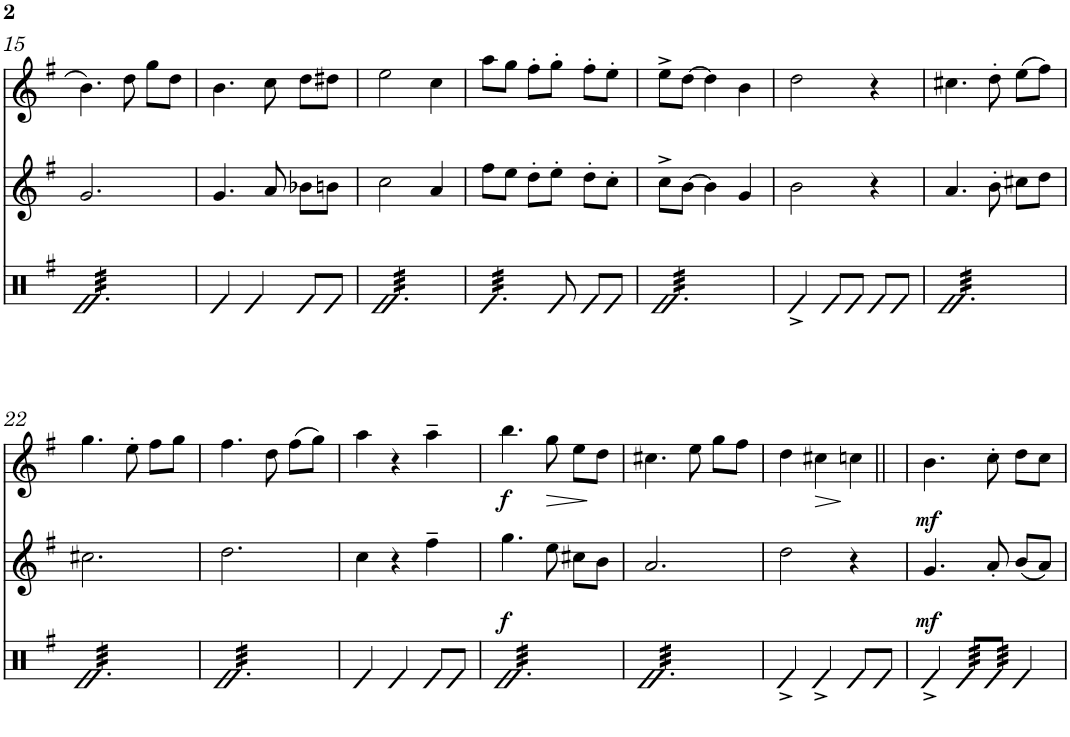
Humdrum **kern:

**kern	**dynam	**kern	**dynam	**kern	**dynam
*part3	*part3	*part2	*part2	*part1	*part1
*staff3	*staff3	*staff2	*staff2	*staff1	*staff1
*I"Timbal	*	*I"Gralla 2	*	*I"Gralla 1	*
!!LO:PB:g=z
*clefX	*	*clefG2	*	*clefG2	*
*	*	*Trd8c14	*	*	*
*k[f#]	*	*k[f#]	*	*k[f#]	*
*M3/4	*	*M3/4	*	*M3/4	*
=15	=15	=15	=15	=15	=15
*tremolo	*	*	*	*	*
32e/LLL	.	2.g/	.	4.b\	.
32e/	.	.	.	.	.
32e/	.	.	.	.	.
32e/	.	.	.	.	.
32e/	.	.	.	.	.
32e/	.	.	.	.	.
32e/	.	.	.	.	.
32e/	.	.	.	.	.
32e/	.	.	.	.	.
32e/	.	.	.	.	.
32e/	.	.	.	.	.
32e/	.	.	.	.	.
32e/	.	.	.	8dd\	.
32e/	.	.	.	.	.
32e/	.	.	.	.	.
32e/	.	.	.	.	.
32e/	.	.	.	8gg\L	.
32e/	.	.	.	.	.
32e/	.	.	.	.	.
32e/	.	.	.	.	.
32e/	.	.	.	8dd\J	.
32e/	.	.	.	.	.
32e/	.	.	.	.	.
32e/JJJ	.	.	.	.	.
*Xtremolo	*	*	*	*	*
=16	=16	=16	=16	=16	=16
4e/	.	4.g/	.	4.b\	.
4e/	.	.	.	.	.
.	.	8a/	.	8cc\	.
8e/L	.	8b-X\L	.	8dd\L	.
8e/J	.	8bn\J	.	8dd#X\J	.
=17	=17	=17	=17	=17	=17
*tremolo	*	*	*	*	*
32e/LLL	.	2cc\	.	2ee\	.
32e/	.	.	.	.	.
32e/	.	.	.	.	.
32e/	.	.	.	.	.
32e/	.	.	.	.	.
32e/	.	.	.	.	.
32e/	.	.	.	.	.
32e/	.	.	.	.	.
32e/	.	.	.	.	.
32e/	.	.	.	.	.
32e/	.	.	.	.	.
32e/	.	.	.	.	.
32e/	.	.	.	.	.
32e/	.	.	.	.	.
32e/	.	.	.	.	.
32e/	.	.	.	.	.
32e/	.	4a/	.	4cc\	.
32e/	.	.	.	.	.
32e/	.	.	.	.	.
32e/	.	.	.	.	.
32e/	.	.	.	.	.
32e/	.	.	.	.	.
32e/	.	.	.	.	.
32e/JJJ	.	.	.	.	.
=18	=18	=18	=18	=18	=18
32e/LLL	.	8ff#\L	.	8aa\L	.
32e/	.	.	.	.	.
32e/	.	.	.	.	.
32e/	.	.	.	.	.
32e/	.	8ee\J	.	8gg\J	.
32e/	.	.	.	.	.
32e/	.	.	.	.	.
32e/	.	.	.	.	.
32e/	.	8dd'\L	.	8ff#'\L	.
32e/	.	.	.	.	.
32e/	.	.	.	.	.
32e/JJJ	.	.	.	.	.
*Xtremolo	*	*	*	*	*
8e/	.	8ee'\J	.	8gg'\J	.
8e/L	.	8dd'\L	.	8ff#'\L	.
8e/J	.	8cc'\J	.	8ee'\J	.
=19	=19	=19	=19	=19	=19
*tremolo	*	*	*	*	*
32e/LLL	.	8cc^\L	.	8ee^\L	.
32e/	.	.	.	.	.
32e/	.	.	.	.	.
32e/	.	.	.	.	.
32e/	.	[8b\J	.	[8dd\J	.
32e/	.	.	.	.	.
32e/	.	.	.	.	.
32e/	.	.	.	.	.
32e/	.	4b\]	.	4dd\]	.
32e/	.	.	.	.	.
32e/	.	.	.	.	.
32e/	.	.	.	.	.
32e/	.	.	.	.	.
32e/	.	.	.	.	.
32e/	.	.	.	.	.
32e/	.	.	.	.	.
32e/	.	4g/	.	4b\	.
32e/	.	.	.	.	.
32e/	.	.	.	.	.
32e/	.	.	.	.	.
32e/	.	.	.	.	.
32e/	.	.	.	.	.
32e/	.	.	.	.	.
32e/JJJ	.	.	.	.	.
*Xtremolo	*	*	*	*	*
=20	=20	=20	=20	=20	=20
4e^/	.	2b\	.	2dd\	.
8e/L	.	.	.	.	.
8e/J	.	.	.	.	.
8e/L	.	4r	.	4r	.
8e/J	.	.	.	.	.
=21	=21	=21	=21	=21	=21
*tremolo	*	*	*	*	*
32e/LLL	.	4.a/	.	4.cc#X\	.
32e/	.	.	.	.	.
32e/	.	.	.	.	.
32e/	.	.	.	.	.
32e/	.	.	.	.	.
32e/	.	.	.	.	.
32e/	.	.	.	.	.
32e/	.	.	.	.	.
32e/	.	.	.	.	.
32e/	.	.	.	.	.
32e/	.	.	.	.	.
32e/	.	.	.	.	.
32e/	.	8b'\	.	8dd'\	.
32e/	.	.	.	.	.
32e/	.	.	.	.	.
32e/	.	.	.	.	.
32e/	.	8cc#X\L	.	(>8ee\L	.
32e/	.	.	.	.	.
32e/	.	.	.	.	.
32e/	.	.	.	.	.
32e/	.	8dd\J	.	8ff#\J)	.
32e/	.	.	.	.	.
32e/	.	.	.	.	.
32e/JJJ	.	.	.	.	.
!!LO:LB:g=z
=22	=22	=22	=22	=22	=22
32e/LLL	.	2.cc#X\	.	4.gg\	.
32e/	.	.	.	.	.
32e/	.	.	.	.	.
32e/	.	.	.	.	.
32e/	.	.	.	.	.
32e/	.	.	.	.	.
32e/	.	.	.	.	.
32e/	.	.	.	.	.
32e/	.	.	.	.	.
32e/	.	.	.	.	.
32e/	.	.	.	.	.
32e/	.	.	.	.	.
32e/	.	.	.	8ee'\	.
32e/	.	.	.	.	.
32e/	.	.	.	.	.
32e/	.	.	.	.	.
32e/	.	.	.	8ff#\L	.
32e/	.	.	.	.	.
32e/	.	.	.	.	.
32e/	.	.	.	.	.
32e/	.	.	.	8gg\J	.
32e/	.	.	.	.	.
32e/	.	.	.	.	.
32e/JJJ	.	.	.	.	.
=23	=23	=23	=23	=23	=23
32e/LLL	.	2.dd\	.	4.ff#\	.
32e/	.	.	.	.	.
32e/	.	.	.	.	.
32e/	.	.	.	.	.
32e/	.	.	.	.	.
32e/	.	.	.	.	.
32e/	.	.	.	.	.
32e/	.	.	.	.	.
32e/	.	.	.	.	.
32e/	.	.	.	.	.
32e/	.	.	.	.	.
32e/	.	.	.	.	.
32e/	.	.	.	8dd\	.
32e/	.	.	.	.	.
32e/	.	.	.	.	.
32e/	.	.	.	.	.
32e/	.	.	.	(>8ff#\L	.
32e/	.	.	.	.	.
32e/	.	.	.	.	.
32e/	.	.	.	.	.
32e/	.	.	.	8gg\J)	.
32e/	.	.	.	.	.
32e/	.	.	.	.	.
32e/JJJ	.	.	.	.	.
*Xtremolo	*	*	*	*	*
=24	=24	=24	=24	=24	=24
4e/	.	4cc\	.	4aa\	.
4e/	.	4r	.	4r	.
8e/L	.	4ff#~\	.	4aa~\	.
8e/J	.	.	.	.	.
=25	=25	=25	=25	=25	=25
!	!LO:DY:a	!	!	!	!LO:DY:b
*tremolo	*	*	*	*	*
32e/LLL	f	4.gg\	.	4.bb\	f
32e/	.	.	.	.	.
32e/	.	.	.	.	.
32e/	.	.	.	.	.
32e/	.	.	.	.	.
32e/	.	.	.	.	.
32e/	.	.	.	.	.
32e/	.	.	.	.	.
32e/	.	.	.	.	.
32e/	.	.	.	.	.
32e/	.	.	.	.	.
32e/	.	.	.	.	.
!	!	!	!	!	!LO:HP:b
32e/	.	8ee\	.	8gg\	>
32e/	.	.	.	.	.
32e/	.	.	.	.	.
32e/	.	.	.	.	.
32e/	.	8cc#X\L	.	8ee\L	.
32e/	.	.	.	.	.
32e/	.	.	.	.	.
32e/	.	.	.	.	.
32e/	.	8b\J	.	8dd\J	]
32e/	.	.	.	.	.
32e/	.	.	.	.	.
32e/JJJ	.	.	.	.	.
=26	=26	=26	=26	=26	=26
32e/LLL	.	2.a/	.	4.cc#X\	.
32e/	.	.	.	.	.
32e/	.	.	.	.	.
32e/	.	.	.	.	.
32e/	.	.	.	.	.
32e/	.	.	.	.	.
32e/	.	.	.	.	.
32e/	.	.	.	.	.
32e/	.	.	.	.	.
32e/	.	.	.	.	.
32e/	.	.	.	.	.
32e/	.	.	.	.	.
32e/	.	.	.	8ee\	.
32e/	.	.	.	.	.
32e/	.	.	.	.	.
32e/	.	.	.	.	.
32e/	.	.	.	8gg\L	.
32e/	.	.	.	.	.
32e/	.	.	.	.	.
32e/	.	.	.	.	.
32e/	.	.	.	8ff#\J	.
32e/	.	.	.	.	.
32e/	.	.	.	.	.
32e/JJJ	.	.	.	.	.
*Xtremolo	*	*	*	*	*
=27	=27	=27	=27	=27	=27
4e^/	.	2dd\	.	4dd\	.
!	!	!	!	!	!LO:HP:b
4e^/	.	.	.	4cc#X\	>
8e/L	.	4r	.	4ccn\	]
8e/J	.	.	.	.	.
=28	=28	=28	=28	=28	=28
!	!LO:DY:a	!	!LO:DY:a	!	!
4e^/	mf	4.g/	mf	4.b\	.
*tremolo	*	*	*	*	*
64e/LLLL	.	.	.	.	.
64e/	.	.	.	.	.
64e/	.	.	.	.	.
64e/	.	.	.	.	.
64e/	.	.	.	.	.
64e/	.	.	.	.	.
64e/	.	.	.	.	.
64e/	.	.	.	.	.
64e/	.	8a'/	.	8cc'\	.
64e/	.	.	.	.	.
64e/	.	.	.	.	.
64e/	.	.	.	.	.
64e/	.	.	.	.	.
64e/	.	.	.	.	.
64e/	.	.	.	.	.
64e/JJJJ	.	.	.	.	.
*Xtremolo	*	*	*	*	*
4e/	.	(<8b/L	.	8dd\L	.
.	.	8a/J)	.	8cc\J	.
=	=	=	=	=	=
*-	*-	*-	*-	*-	*-
